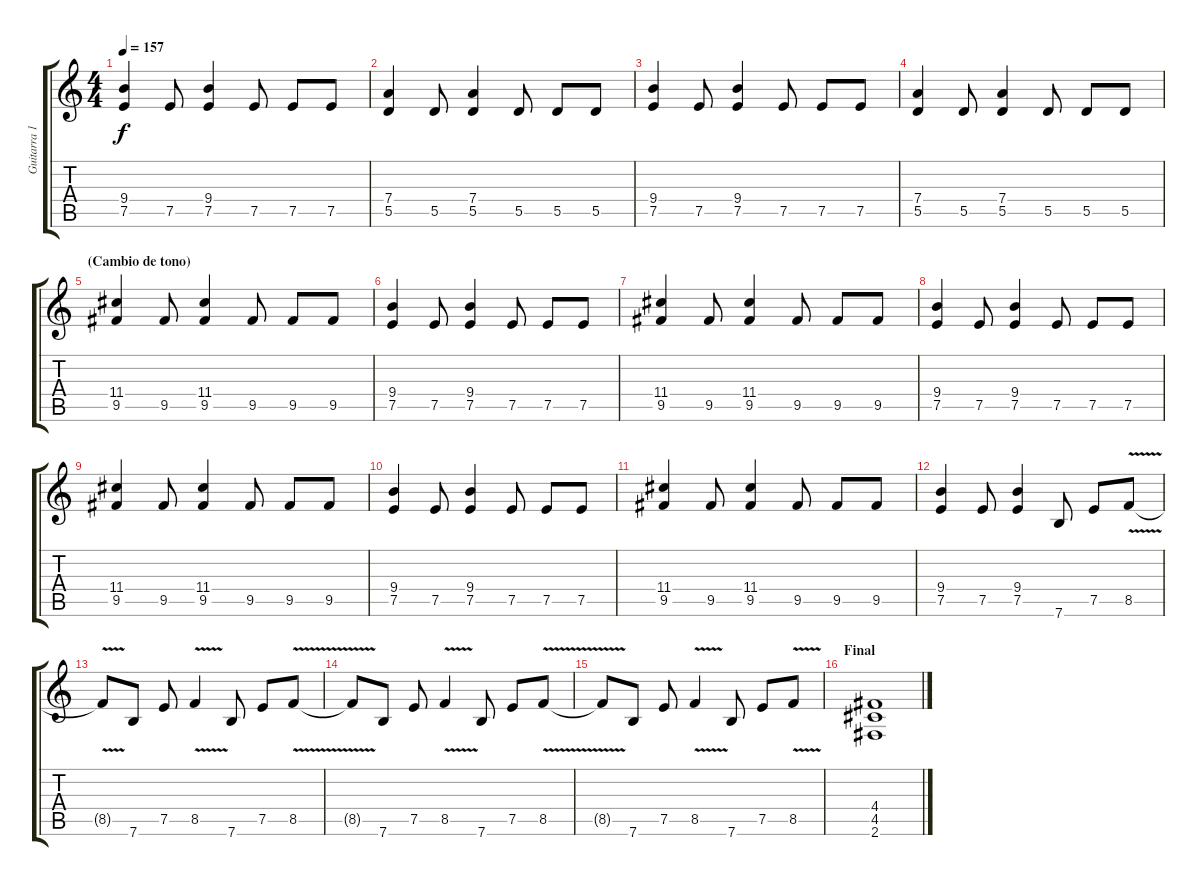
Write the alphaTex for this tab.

\track ("Guitarra 1" "Guitarra 1") {instrument distortionguitar}
\staff {score tabs}
\tuning (E4 B3 G3 D3 A2 E2) {hide}
\ts (4 4)
\tempo 157
\clef g2
\ks c
(9.4 7.5).4{dy f} 7.5.8 (9.4 7.5).4 7.5.8 7.5.8 7.5.8 |
(7.4 5.5).4 5.5.8 (7.4 5.5).4 5.5.8 5.5.8 5.5.8 |
(9.4 7.5).4 7.5.8 (9.4 7.5).4 7.5.8 7.5.8 7.5.8 |
(7.4 5.5).4 5.5.8 (7.4 5.5).4 5.5.8 5.5.8 5.5.8 |
\section ("" "(Cambio de tono)")
(11.4 9.5).4 9.5.8 (11.4 9.5).4 9.5.8 9.5.8 9.5.8 |
(9.4 7.5).4 7.5.8 (9.4 7.5).4 7.5.8 7.5.8 7.5.8 |
(11.4 9.5).4 9.5.8 (11.4 9.5).4 9.5.8 9.5.8 9.5.8 |
(9.4 7.5).4 7.5.8 (9.4 7.5).4 7.5.8 7.5.8 7.5.8 |
(11.4 9.5).4 9.5.8 (11.4 9.5).4 9.5.8 9.5.8 9.5.8 |
(9.4 7.5).4 7.5.8 (9.4 7.5).4 7.5.8 7.5.8 7.5.8 |
(11.4 9.5).4 9.5.8 (11.4 9.5).4 9.5.8 9.5.8 9.5.8 |
(9.4 7.5).4{balance 6} 7.5.8 (9.4 7.5).4 7.6.8{volume 4} 7.5.8 8.5{v}.8 |
8.5{t}.8 7.6.8 7.5.8 8.5{v}.4 7.6.8 7.5.8 8.5{v}.8 |
8.5{t}.8 7.6.8 7.5.8 8.5{v}.4 7.6.8 7.5.8 8.5{v}.8 |
8.5{t}.8 7.6.8 7.5.8 8.5{v}.4 7.6.8 7.5.8 8.5{v}.8 |
\section ("" "Final")
(4.4 4.5 2.6).1{volume 13}
